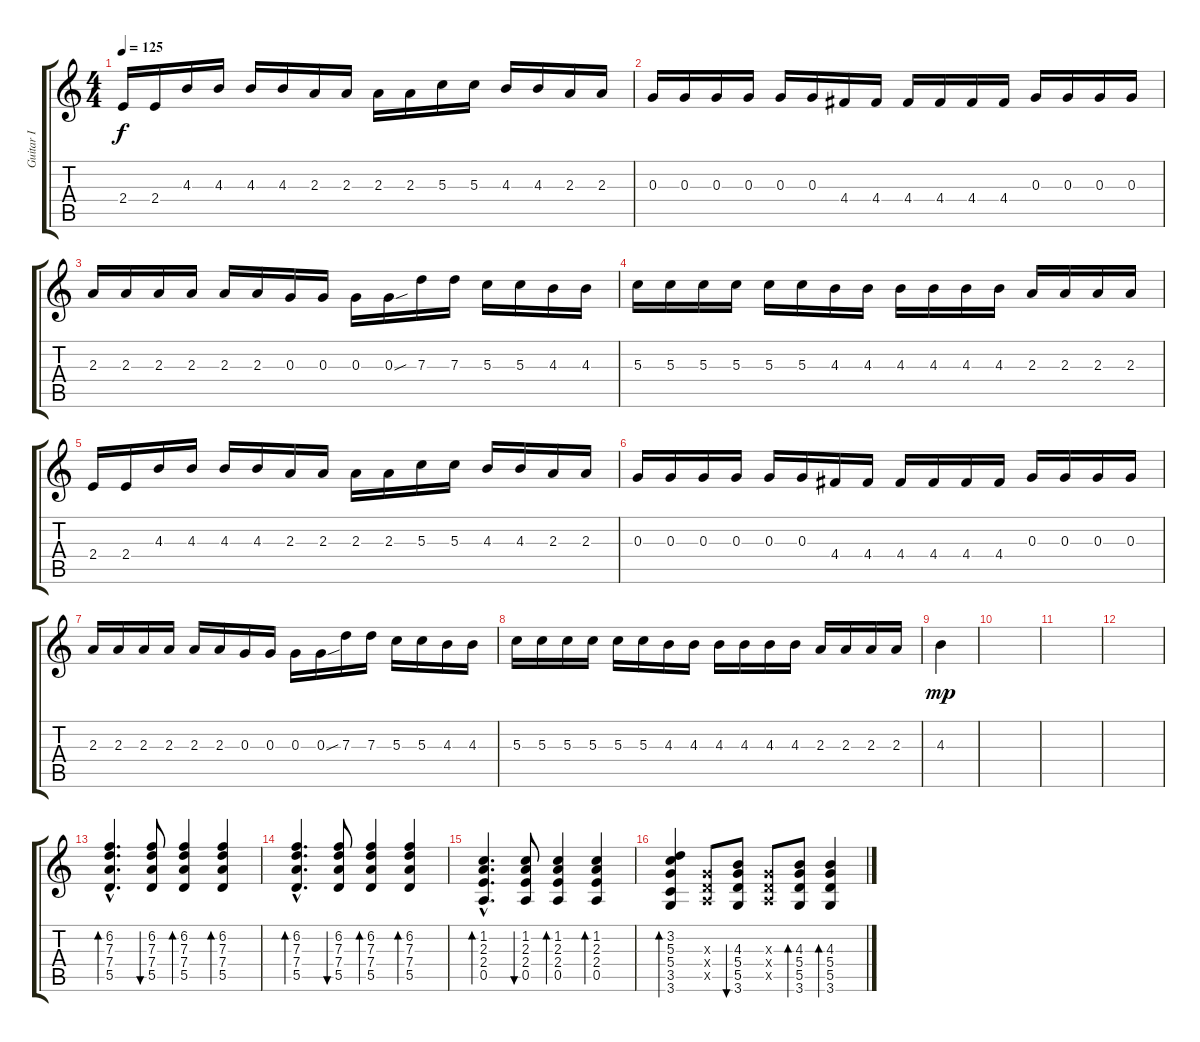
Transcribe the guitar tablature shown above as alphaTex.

\track ("Guitar I" "Guitar I") {instrument distortionguitar}
\staff {score tabs}
\tuning (E4 B3 G3 D3 A2 E2) {hide}
\ts (4 4)
\tempo 125
\clef g2
\ks c
2.4.16{dy f} 2.4.16 4.3.16 4.3.16 4.3.16 4.3.16 2.3.16 2.3.16 2.3.16 2.3.16 5.3.16 5.3.16 4.3.16 4.3.16 2.3.16 2.3.16 |
0.3.16 0.3.16 0.3.16 0.3.16 0.3.16 0.3.16 4.4.16 4.4.16 4.4.16 4.4.16 4.4.16 4.4.16 0.3.16 0.3.16 0.3.16 0.3.16 |
2.3.16 2.3.16 2.3.16 2.3.16 2.3.16 2.3.16 0.3.16 0.3.16 0.3.16 0.3{sou}.16 7.3.16 7.3.16 5.3.16 5.3.16 4.3.16 4.3.16 |
5.3.16 5.3.16 5.3.16 5.3.16 5.3.16 5.3.16 4.3.16 4.3.16 4.3.16 4.3.16 4.3.16 4.3.16 2.3.16 2.3.16 2.3.16 2.3.16 |
2.4.16 2.4.16 4.3.16 4.3.16 4.3.16 4.3.16 2.3.16 2.3.16 2.3.16 2.3.16 5.3.16 5.3.16 4.3.16 4.3.16 2.3.16 2.3.16 |
0.3.16 0.3.16 0.3.16 0.3.16 0.3.16 0.3.16 4.4.16 4.4.16 4.4.16 4.4.16 4.4.16 4.4.16 0.3.16 0.3.16 0.3.16 0.3.16 |
2.3.16 2.3.16 2.3.16 2.3.16 2.3.16 2.3.16 0.3.16 0.3.16 0.3.16 0.3{sou}.16 7.3.16 7.3.16 5.3.16 5.3.16 4.3.16 4.3.16 |
5.3.16 5.3.16 5.3.16 5.3.16 5.3.16 5.3.16 4.3.16 4.3.16 4.3.16 4.3.16 4.3.16 4.3.16 2.3.16 2.3.16 2.3.16 2.3.16 |
4.3.4{dy mp} |
|
|
|
(6.2{hac} 7.3{hac} 7.4{hac} 5.5{hac}).4{d bd 60 volume 10 instrument acousticguitarnylon} (6.2 7.3 7.4 5.5).8{bu 60} (6.2 7.3 7.4 5.5).4{bd 60} (6.2 7.3 7.4 5.5).4{bd 60} |
(6.2{hac} 7.3{hac} 7.4{hac} 5.5{hac}).4{d bd 60} (6.2 7.3 7.4 5.5).8{bu 60} (6.2 7.3 7.4 5.5).4{bd 60} (6.2 7.3 7.4 5.5).4{bd 60} |
(1.2{hac} 2.3{hac} 2.4{hac} 0.5{hac}).4{d bd 60} (1.2 2.3 2.4 0.5).8{bu 60} (1.2 2.3 2.4 0.5).4{bd 60} (1.2 2.3 2.4 0.5).4{bd 60} |
(3.2 5.3 5.4 3.5 3.6).4{bd 60} (0.3{x} 0.4{x} 0.5{x}).8 (4.3 5.4 5.5 3.6).8{bu 60} (0.3{x} 0.4{x} 0.5{x}).8 (4.3 5.4 5.5 3.6).8{bd 60} (4.3 5.4 5.5 3.6).4{bd 60}
